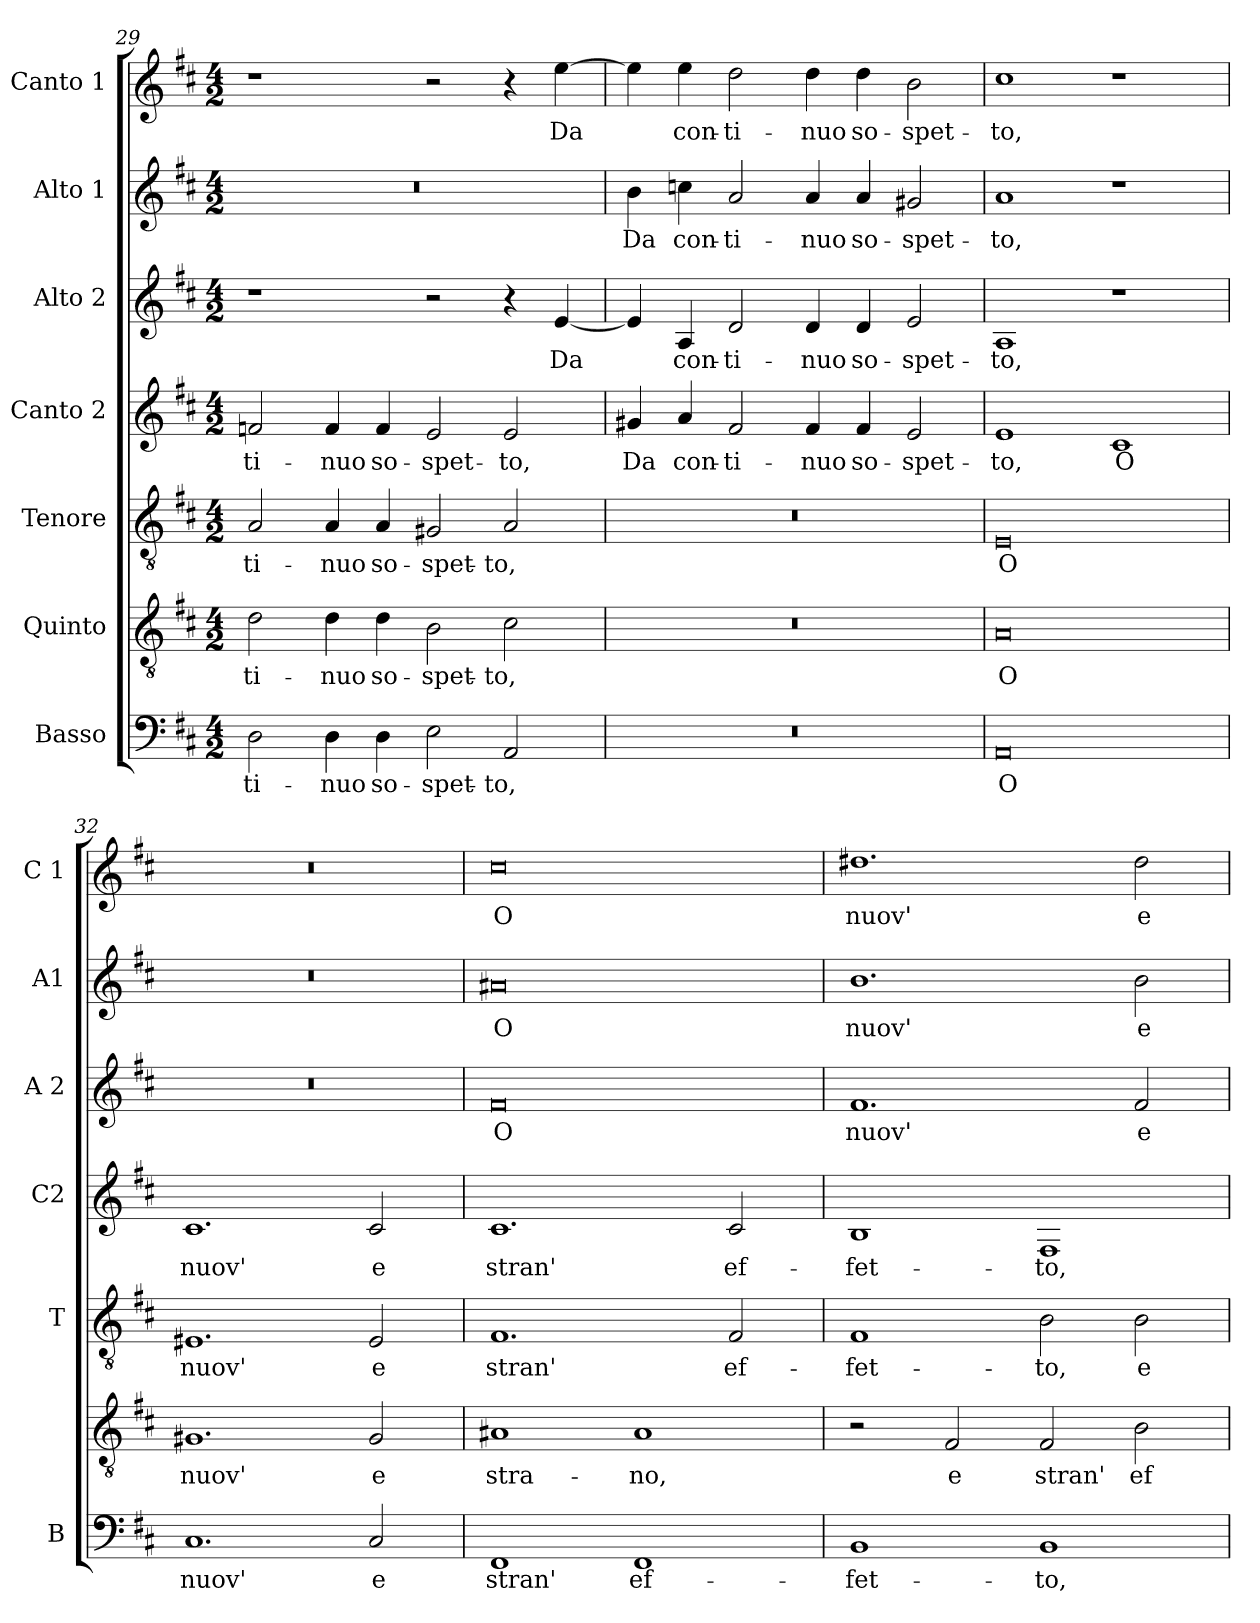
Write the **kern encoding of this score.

**kern	**text	**kern	**text	**kern	**text	**kern	**text	**kern	**text	**kern	**text	**kern	**text
*part7	*part7	*part6	*part6	*part5	*part5	*part4	*part4	*part3	*part3	*part2	*part2	*part1	*part1
*staff7	*staff7	*staff6	*staff6	*staff5	*staff5	*staff4	*staff4	*staff3	*staff3	*staff2	*staff2	*staff1	*staff1
*I"Basso	*	*I"Quinto	*	*I"Tenore	*	*I"Canto 2	*	*I"Alto 2	*	*I"Alto 1	*	*I"Canto 1	*
*I'B	*	*	*	*I'T	*	*I'C2	*	*I'A 2	*	*I'A1	*	*I'C 1	*
*clefF4	*	*clefGv2	*	*clefGv2	*	*clefG2	*	*clefG2	*	*clefG2	*	*clefG2	*
*k[f#c#]	*	*k[f#c#]	*	*k[f#c#]	*	*k[f#c#]	*	*k[f#c#]	*	*k[f#c#]	*	*k[f#c#]	*
*D:	*	*D:	*	*D:	*	*D:	*	*D:	*	*D:	*	*D:	*
*M4/2	*	*M4/2	*	*M4/2	*	*M4/2	*	*M4/2	*	*M4/2	*	*M4/2	*
=29	=29	=29	=29	=29	=29	=29	=29	=29	=29	=29	=29	=29	=29
!	!LO:LY:b	!	!LO:LY:b	!	!LO:LY:b	!	!LO:LY:b	!	!	!	!	!	!
2D\	-ti-	2d\	-ti-	2A/	-ti-	2fn/	-ti-	1r	.	0r	.	1r	.
!	!LO:LY:b	!	!LO:LY:b	!	!LO:LY:b	!	!LO:LY:b	!	!	!	!	!	!
4D\	-nuo	4d\	-nuo	4A/	-nuo	4f/	-nuo	.	.	.	.	.	.
!	!LO:LY:b	!	!LO:LY:b	!	!LO:LY:b	!	!LO:LY:b	!	!	!	!	!	!
4D\	so-	4d\	so-	4A/	so-	4f/	so-	.	.	.	.	.	.
!	!LO:LY:b	!	!LO:LY:b	!	!LO:LY:b	!	!LO:LY:b	!	!	!	!	!	!
2E\	-spet-	2B\	-spet-	2G#X/	-spet-	2e/	-spet-	2r	.	.	.	2r	.
!	!LO:LY:b	!	!LO:LY:b	!	!LO:LY:b	!	!LO:LY:b	!	!	!	!	!	!
2AA/	-to,	2c#\	-to,	2A/	-to,	2e/	-to,	4r	.	.	.	4r	.
!	!	!	!	!	!	!	!	!	!LO:LY:b	!	!	!	!LO:LY:b
.	.	.	.	.	.	.	.	[4e/	Da	.	.	[4ee\	Da
!!LO:LB:g=z
=30	=30	=30	=30	=30	=30	=30	=30	=30	=30	=30	=30	=30	=30
!	!	!	!	!	!	!	!LO:LY:b	!	!	!	!LO:LY:b	!	!
0r	.	0r	.	0r	.	4g#X/	Da	4e/]	.	4b\	Da	4ee\]	.
!	!	!	!	!	!	!	!LO:LY:b	!	!LO:LY:b	!	!LO:LY:b	!	!LO:LY:b
.	.	.	.	.	.	4a/	con-	4A/	con-	4ccn\	con-	4ee\	con-
!	!	!	!	!	!	!	!LO:LY:b	!	!LO:LY:b	!	!LO:LY:b	!	!LO:LY:b
.	.	.	.	.	.	2f#/	-ti-	2d/	-ti-	2a/	-ti-	2dd\	-ti-
!	!	!	!	!	!	!	!LO:LY:b	!	!LO:LY:b	!	!LO:LY:b	!	!LO:LY:b
.	.	.	.	.	.	4f#/	-nuo	4d/	-nuo	4a/	-nuo	4dd\	-nuo
!	!	!	!	!	!	!	!LO:LY:b	!	!LO:LY:b	!	!LO:LY:b	!	!LO:LY:b
.	.	.	.	.	.	4f#/	so-	4d/	so-	4a/	so-	4dd\	so-
!	!	!	!	!	!	!	!LO:LY:b	!	!LO:LY:b	!	!LO:LY:b	!	!LO:LY:b
.	.	.	.	.	.	2e/	-spet-	2e/	-spet-	2g#X/	-spet-	2b\	-spet-
=31	=31	=31	=31	=31	=31	=31	=31	=31	=31	=31	=31	=31	=31
!	!LO:LY:b	!	!LO:LY:b	!	!LO:LY:b	!	!LO:LY:b	!	!LO:LY:b	!	!LO:LY:b	!	!LO:LY:b
0AA	O	0A	O	0E	O	1e	-to,	1A	-to,	1a	-to,	1cc#	-to,
!	!	!	!	!	!	!	!LO:LY:b	!	!	!	!	!	!
.	.	.	.	.	.	1c#	O	1r	.	1r	.	1r	.
=32	=32	=32	=32	=32	=32	=32	=32	=32	=32	=32	=32	=32	=32
!	!LO:LY:b	!	!LO:LY:b	!	!LO:LY:b	!	!LO:LY:b	!	!	!	!	!	!
1.C#	nuov'	1.G#X	nuov'	1.E#X	nuov'	1.c#	nuov'	0r	.	0r	.	0r	.
!	!LO:LY:b	!	!LO:LY:b	!	!LO:LY:b	!	!LO:LY:b	!	!	!	!	!	!
2C#/	e	2G#/	e	2E#/	e	2c#/	e	.	.	.	.	.	.
=33	=33	=33	=33	=33	=33	=33	=33	=33	=33	=33	=33	=33	=33
!	!LO:LY:b	!	!LO:LY:b	!	!LO:LY:b	!	!LO:LY:b	!	!LO:LY:b	!	!LO:LY:b	!	!LO:LY:b
1FF#	stran'	1A#X	stra-	1.F#	stran'	1.c#	stran'	0f#	O	0a#X	O	0cc#	O
!	!LO:LY:b	!	!LO:LY:b	!	!	!	!	!	!	!	!	!	!
1FF#	ef-	1A#	-no,	.	.	.	.	.	.	.	.	.	.
!	!	!	!	!	!LO:LY:b	!	!LO:LY:b	!	!	!	!	!	!
.	.	.	.	2F#/	ef-	2c#/	ef-	.	.	.	.	.	.
=34	=34	=34	=34	=34	=34	=34	=34	=34	=34	=34	=34	=34	=34
!	!LO:LY:b	!	!	!	!LO:LY:b	!	!LO:LY:b	!	!LO:LY:b	!	!LO:LY:b	!	!LO:LY:b
1BB	-fet-	2r	.	1F#	-fet-	1B	-fet-	1.f#	nuov'	1.b	nuov'	1.dd#X	nuov'
!	!	!	!LO:LY:b	!	!	!	!	!	!	!	!	!	!
.	.	2F#/	e	.	.	.	.	.	.	.	.	.	.
!	!LO:LY:b	!	!LO:LY:b	!	!LO:LY:b	!	!LO:LY:b	!	!	!	!	!	!
1BB	-to,	2F#/	stran'	2B\	-to,	1F#	-to,	.	.	.	.	.	.
!	!	!	!LO:LY:b	!	!LO:LY:b	!	!	!	!LO:LY:b	!	!LO:LY:b	!	!LO:LY:b
.	.	2B\	ef-	2B\	e	.	.	2f#/	e	2b\	e	2dd#\	e
=	=	=	=	=	=	=	=	=	=	=	=	=	=
*-	*-	*-	*-	*-	*-	*-	*-	*-	*-	*-	*-	*-	*-
